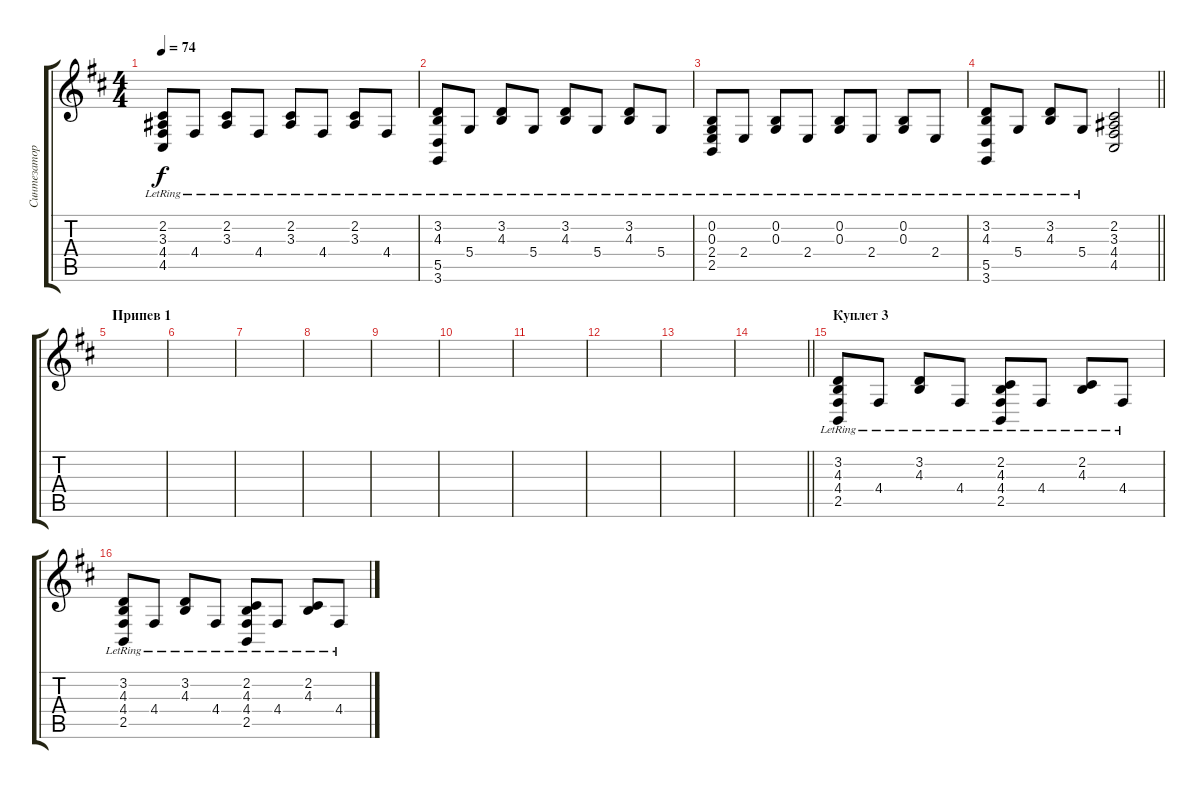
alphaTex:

\track ("Синтезатор 1" "Синтезатор") {instrument acousticgrandpiano}
\staff {score tabs}
\tuning (E4 B3 G3 D3 A2 E2) {hide}
\ts (4 4)
\tempo 74
\clef g2
\ks bminor
(2.2{lr} 3.3{lr} 4.4{lr} 4.5{lr}).8{dy f} 4.4{lr}.8 (2.2{lr} 3.3{lr}).8 4.4{lr}.8 (2.2{lr} 3.3{lr}).8 4.4{lr}.8 (2.2{lr} 3.3{lr}).8 4.4{lr}.8 |
(3.2{lr} 4.3{lr} 5.5{lr} 3.6{lr}).8 5.4{lr}.8 (3.2{lr} 4.3{lr}).8 5.4{lr}.8 (3.2{lr} 4.3{lr}).8 5.4{lr}.8 (3.2{lr} 4.3{lr}).8 5.4{lr}.8 |
(0.2{lr} 0.3{lr} 2.4 2.5).8 2.4{lr}.8 (0.2{lr} 0.3{lr}).8 2.4{lr}.8 (0.2{lr} 0.3{lr}).8 2.4{lr}.8 (0.2{lr} 0.3{lr}).8 2.4{lr}.8 |
\barLineRight lightlight
(3.2{lr} 4.3{lr} 5.5{lr} 3.6{lr}).8 5.4{lr}.8 (3.2{lr} 4.3{lr}).8 5.4{lr}.8 (2.2 3.3 4.4 4.5).2 |
\section ("" "Припев 1")
|
|
|
|
|
|
|
|
|
\barLineRight lightlight
|
\section ("" "Куплет 3")
(3.2{lr} 4.3{lr} 4.4 2.5{lr}).8 4.4{lr}.8 (3.2{lr} 4.3{lr}).8 4.4{lr}.8 (2.2{lr} 4.3{lr} 4.4 2.5).8 4.4{lr}.8 (2.2{lr} 4.3{lr}).8 4.4{lr}.8 |
(3.2{lr} 4.3{lr} 4.4 2.5{lr}).8 4.4{lr}.8 (3.2{lr} 4.3{lr}).8 4.4{lr}.8 (2.2{lr} 4.3{lr} 4.4 2.5{lr}).8 4.4{lr}.8 (2.2{lr} 4.3{lr}).8 4.4{lr}.8
